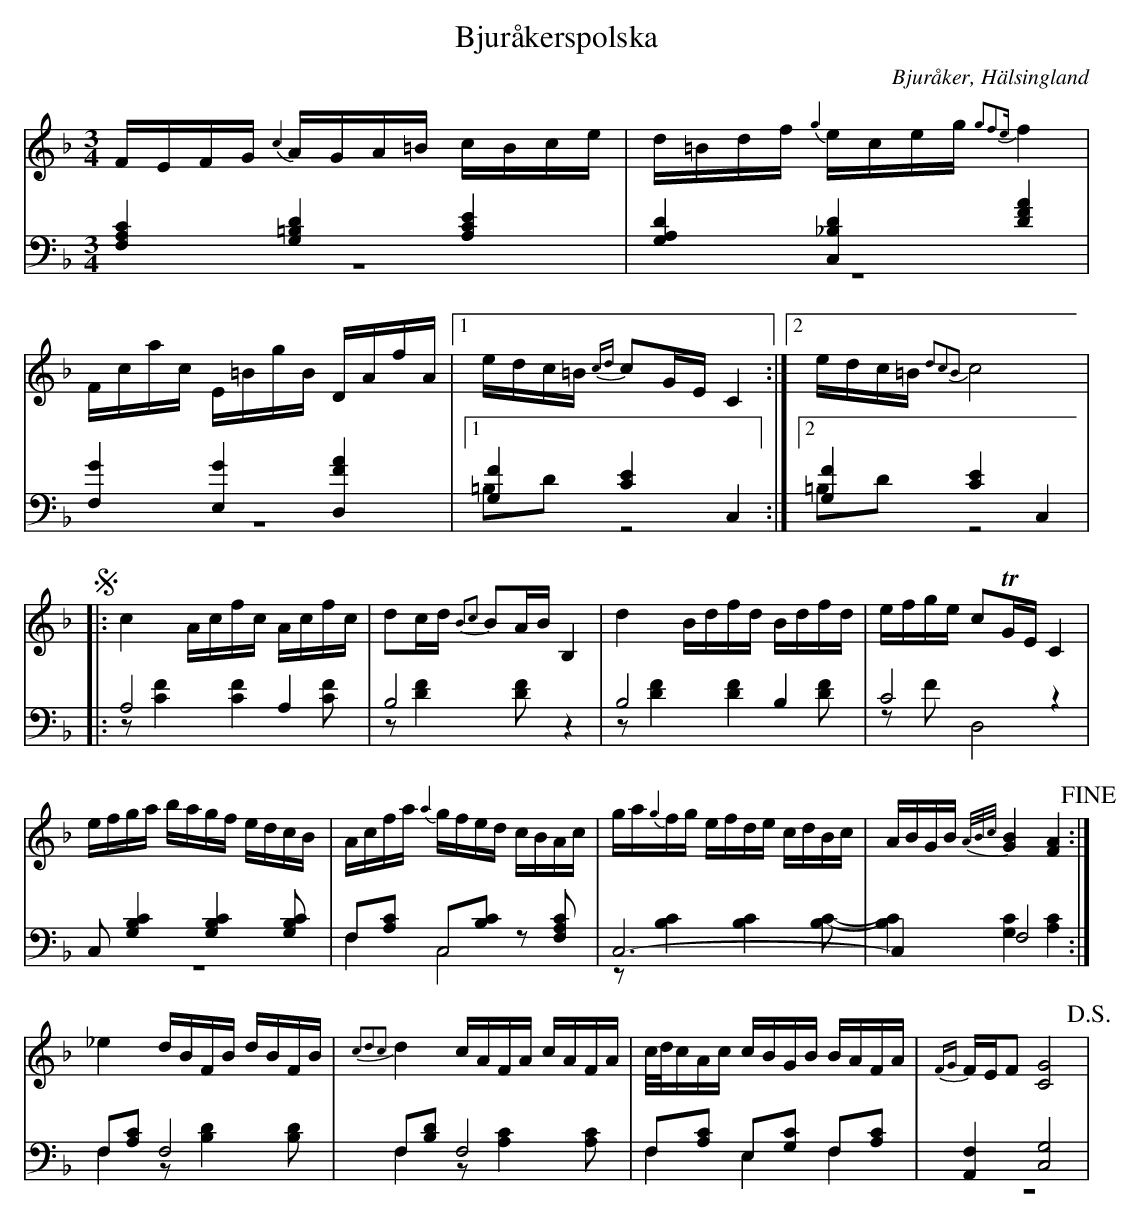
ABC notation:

X:1
T: Bjuråkerspolska
O: Bjuråker, Hälsingland
M: 3/4
L: 1/16
K: F
V:1
V:2
V:3 merge
V:1
FEFG {c2}AGA=B cBce|d=Bdf {g2}eceg {g2f2e}f4|Fcac E=BgB DAfA|1 edc=B {cd}c2GE C4:|2 edc=B {d2c2B2}c8 |
!segno! |:c4 Acfc Acfc|d2cd {B2c2}B2AB B,4|d4 Bdfd Bdfd|efge c2TGE C4|
efga bagf edcB|Acfa {a2}gfed cBAc|ga{g2}fg efde cdBc|ABGB {A/B/c/}[G4B4] [F4A4] !fine!:|
_e4 dBFB dBFB|{c2d2c2}d4 cAFA cAFA|c/d/cAc cBGB BAFA|{FG}FEF2 [C8G8] !D.S.!|
V:2 clef=bass
[F,4A,4C4] [G,4=B,4D4] [A,4C4E4]|[G,4A,4D4] [C,4_B,4D4] [D4F4A4]|[F,4G4] [E,4G4] [D,4F4A4]|1 [G,4F4] [C4E4] C,4:|2 [G,4F4] [C4E4] C,4 |
|:A,8 A,4|B,8 z4|B,8  B,4|C8 z4|
C,2 [G,4B,4C4] [G,4B,4C4] [G,2B,2C2]|F,2[A,2C2] C,2[B,2C2] z2 [F,2A,2C2]|C,12-|C,4 F,8:|
F,2[A,2C2] F,8|F,2[B,2D2] F,8|F,2[A,2C2] E,2[G,2C2] F,2[A,2C2]|[A,,4F,4] [C,8G,8] |
V:3 clef=bass
z12|z12|z12|1 =B,2D2 z8:|2 =B,2D2 z8|
|:z2 [C4F4] [C4F4] [C2F2]|z2 [D4F4] [D2F2] z4|z2 [D4F4] [D4F4] [D2F2]|z2 F2 D,8|
z12|F,4 C,8|z2 [B,4C4] [B,4C4] [B,2C2]-|[B,4C4] [G,4C4] [A,4C4]:|
F,4 z2 [B,4D4] [B,2D2]|F,4 z2 [A,4C4] [A,2C2]|F,4 E,4 F,4|z12|
